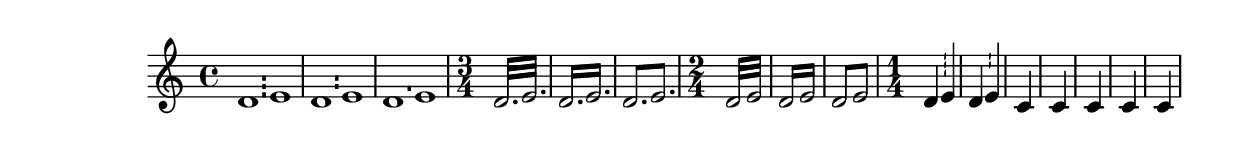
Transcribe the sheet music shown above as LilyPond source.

\version "2.7.13"

\header{
texidoc="
Chord tremolos look like beams, but are a kind of repeat symbol.
To avoid confusion, chord tremolo beams do not reach the stems, but 
leave a gap.  Chord tremolo beams on half notes are not ambiguous,
as half notes cannot appear in a regular beam, and should reach the 
stems.

In this example, each tremolo lasts exactly one measure.

(To ensure that the spacing engine is not confused we add some regular
notes as well.)

"
}

\context Voice \relative c' {
  \time 4/4
  \repeat "tremolo" 16 { d32 e }
  \repeat "tremolo" 8 { d16 e }
  \repeat "tremolo" 4 { d8 e }

  \time 3/4
  \repeat "tremolo" 12 { d32 e }
  \repeat "tremolo" 6 { d16 e } 
  \repeat "tremolo" 3 { d8 e } 

  \time 2/4
  \repeat "tremolo" 8 { d32 e }
  \repeat "tremolo" 4 { d16 e }
  \repeat "tremolo" 2 { d8 e }

  \time 1/4
  \repeat "tremolo" 4 { d32 e }
  \repeat "tremolo" 2 { d16 e }

  c4 c4 c4 c4 c4 
}

